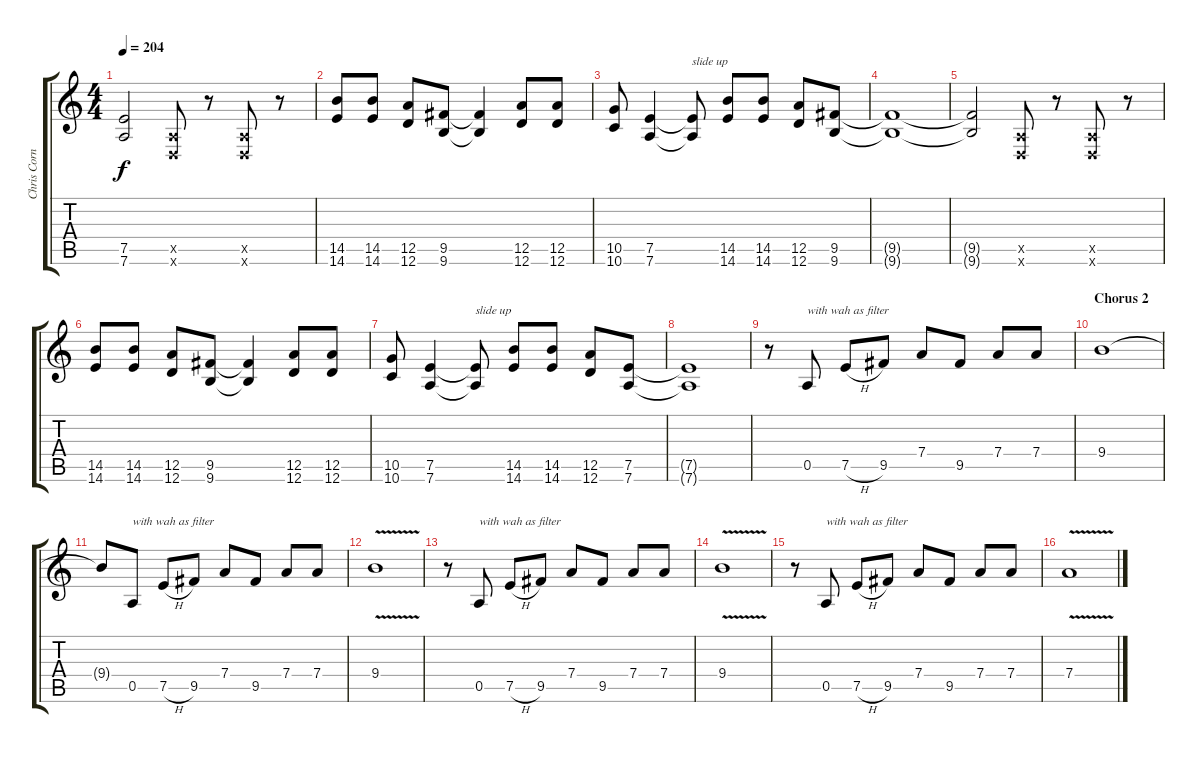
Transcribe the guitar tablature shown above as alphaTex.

\track ("Chris Cornell - Guitar" "Chris Corn") {instrument overdrivenguitar}
\staff {score tabs}
\tuning (E4 B3 G3 D3 A2 D2) {hide}
\ts (4 4)
\tempo 204
\clef g2
\ks c
(7.5{t} 7.6{t}).2{dy f} (0.5{x} 0.6{x}).8 r.8 (0.5{x} 0.6{x}).8 r.8 |
(14.5 14.6).8 (14.5 14.6).8 (12.5 12.6).8 (9.5 9.6).8 (9.5{t} 9.6{t}).4 (12.5 12.6).8 (12.5 12.6).8 |
(10.5 10.6).8 (7.5 7.6).4 (7.5{t} 7.6{t}).8{txt "slide up"} (14.5 14.6).8 (14.5 14.6).8 (12.5 12.6).8 (9.5 9.6).8 |
(9.5{t} 9.6{t}).1 |
(9.5{t} 9.6{t}).2 (0.5{x} 0.6{x}).8 r.8 (0.5{x} 0.6{x}).8 r.8 |
(14.5 14.6).8 (14.5 14.6).8 (12.5 12.6).8 (9.5 9.6).8 (9.5{t} 9.6{t}).4 (12.5 12.6).8 (12.5 12.6).8 |
(10.5 10.6).8 (7.5 7.6).4 (7.5{t} 7.6{t}).8{txt "slide up"} (14.5 14.6).8 (14.5 14.6).8 (12.5 12.6).8 (7.5 7.6).8 |
(7.5{t} 7.6{t}).1 |
r.8 0.5.8{txt "with wah as filter"} 7.5{h}.8 9.5.8 7.4.8 9.5.8 7.4.8 7.4.8 |
\section ("" "Chorus 2")
9.4.1 |
9.4{t}.8 0.5.8{txt "with wah as filter"} 7.5{h}.8 9.5.8 7.4.8 9.5.8 7.4.8 7.4.8 |
9.4{v}.1 |
r.8 0.5.8{txt "with wah as filter"} 7.5{h}.8 9.5.8 7.4.8 9.5.8 7.4.8 7.4.8 |
9.4{v}.1 |
r.8 0.5.8{txt "with wah as filter"} 7.5{h}.8 9.5.8 7.4.8 9.5.8 7.4.8 7.4.8 |
7.4{v}.1
